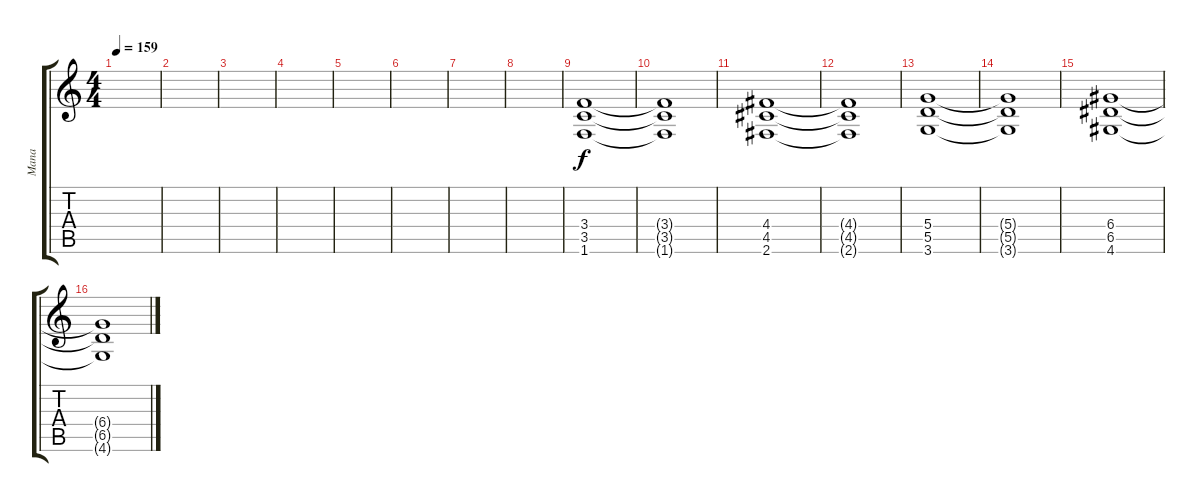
\track ("Mana" "Mana") {instrument overdrivenguitar}
\staff {score tabs}
\tuning (E4 B3 G3 D3 A2 E2) {hide}
\ts (4 4)
\tempo 159
\clef g2
\ks c
|
|
|
|
|
|
|
|
(3.4 3.5 1.6).1 |
(3.4{t} 3.5{t} 1.6{t}).1 |
(4.4 4.5 2.6).1 |
(4.4{t} 4.5{t} 2.6{t}).1 |
(5.4 5.5 3.6).1 |
(5.4{t} 5.5{t} 3.6{t}).1 |
(6.4 6.5 4.6).1 |
(6.4{t} 6.5{t} 4.6{t}).1
